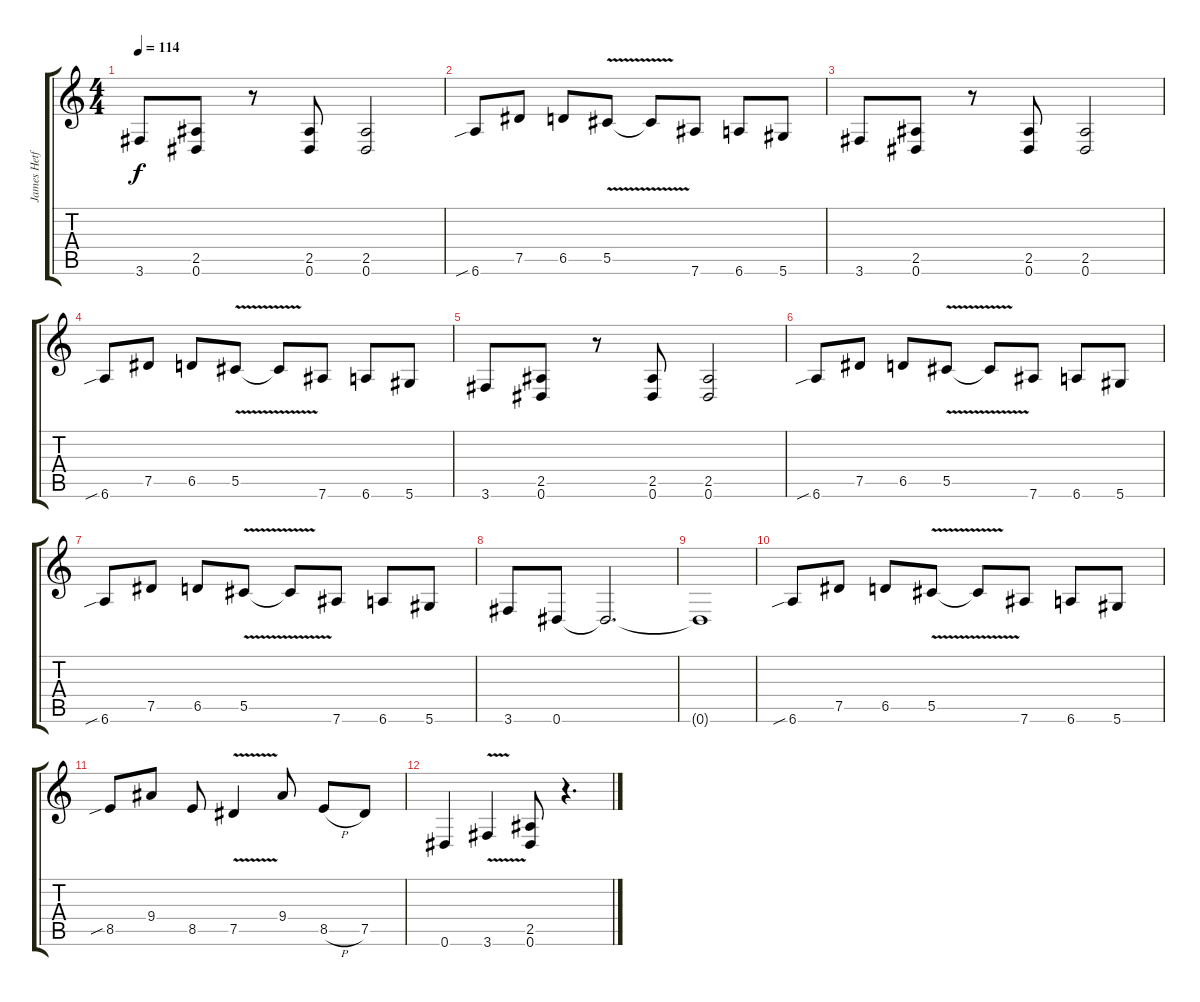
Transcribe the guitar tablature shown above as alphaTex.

\track ("James Hetfield" "James Hetf") {instrument distortionguitar}
\staff {score tabs}
\tuning (Eb4 Bb3 Gb3 Db3 Ab2 Eb2) {hide}
\ts (4 4)
\tempo 114
\clef g2
\ks c
3.6.8{dy f} (2.5 0.6).8 r.8 (2.5 0.6).8 (2.5 0.6).2 |
6.6{sib}.8 7.5.8 6.5.8 5.5{v}.8 5.5{t}.8 7.6.8 6.6.8 5.6.8 |
3.6.8 (2.5 0.6).8 r.8 (2.5 0.6).8 (2.5 0.6).2 |
6.6{sib}.8 7.5.8 6.5.8 5.5{v}.8 5.5{t}.8 7.6.8 6.6.8 5.6.8 |
3.6.8 (2.5 0.6).8 r.8 (2.5 0.6).8 (2.5 0.6).2 |
6.6{sib}.8 7.5.8 6.5.8 5.5{v}.8 5.5{t}.8 7.6.8 6.6.8 5.6.8 |
6.6{sib}.8 7.5.8 6.5.8 5.5{v}.8 5.5{t}.8 7.6.8 6.6.8 5.6.8 |
3.6.8 0.6.8 0.6{t}.2{d} |
0.6{t}.1 |
6.6{sib}.8 7.5.8 6.5.8 5.5{v}.8 5.5{t}.8 7.6.8 6.6.8 5.6.8 |
8.5{sib}.8 9.4.8 8.5.8 7.5{v}.4 9.4.8 8.5{h}.8 7.5.8 |
0.6.4 3.6{v}.4 (2.5 0.6).8 r.4{d}
